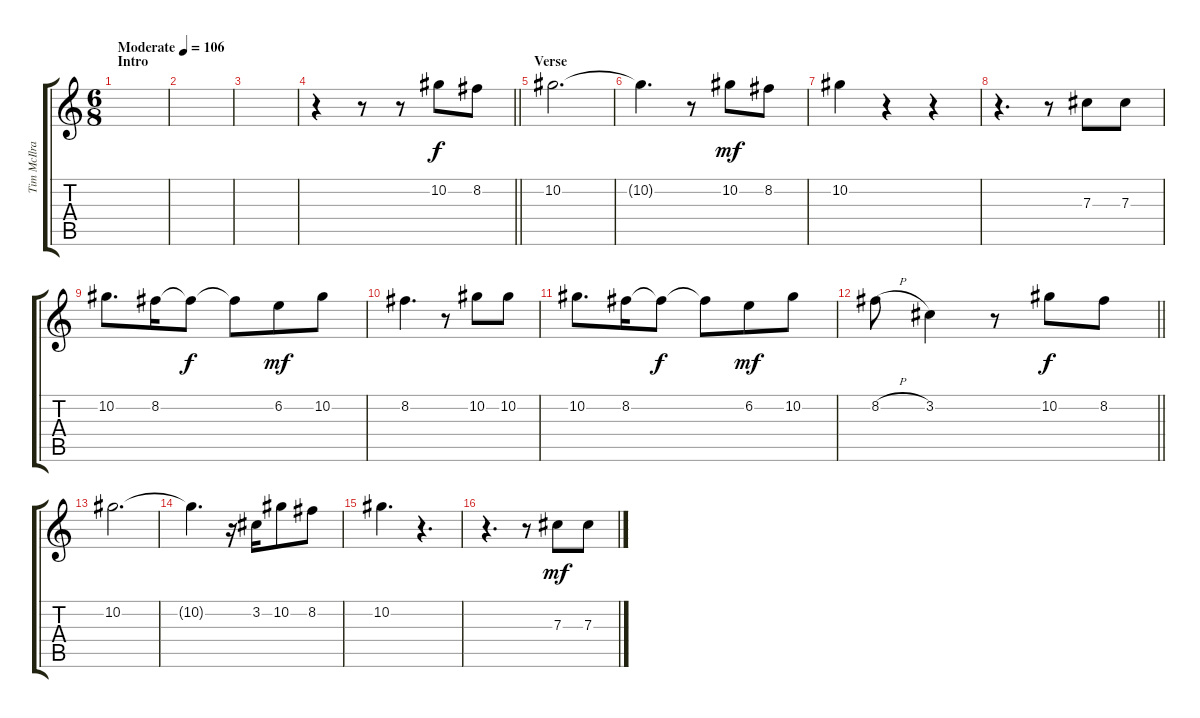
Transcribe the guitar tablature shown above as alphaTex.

\track ("Tim McIlrath - Vocals" "Tim McIlra") {instrument distortionguitar}
\staff {score tabs}
\tuning (Eb4 Bb3 Gb3 Db3 Ab2 Eb2) {hide}
\ts (6 8)
\section ("" "Intro")
\tempo (106 "Moderate")
\clef g2
\ks c
|
|
|
\barLineRight lightlight
r.4 r.8 r.8 10.2.8 8.2.8 |
\section ("" "Verse")
10.2.2{d} |
10.2{t}.4{d} r.8 10.2.8{dy mf} 8.2.8 |
10.2.4 r.4 r.4 |
r.4{d} r.8 7.3.8 7.3.8 |
10.2.8{d} 8.2.16 8.2{t}.8{dy f} 8.2{t}.8 6.2.8{dy mf} 10.2.8 |
8.2.4{d} r.8 10.2.8 10.2.8 |
10.2.8{d} 8.2.16 8.2{t}.8{dy f} 8.2{t}.8 6.2.8{dy mf} 10.2.8 |
\barLineRight lightlight
8.2{h}.8 3.2.4 r.8 10.2.8{dy f} 8.2.8 |
10.2.2{d} |
10.2{t}.4{d} r.16 3.2.16 10.2.8 8.2.8 |
10.2.4{d} r.4{d} |
r.4{d} r.8 7.3.8{dy mf} 7.3.8
